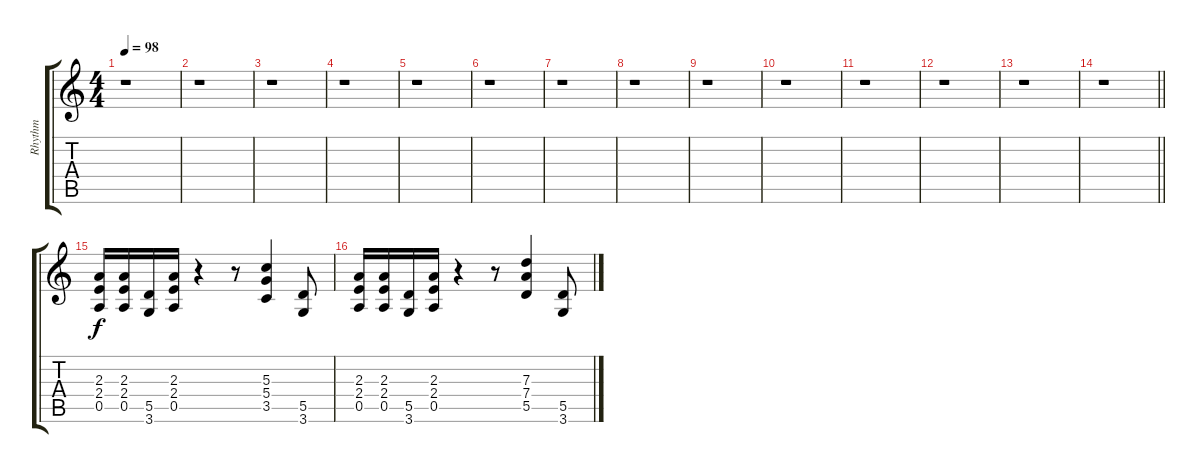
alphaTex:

\track ("Rhythm" "Rhythm") {instrument overdrivenguitar}
\staff {score tabs}
\tuning (E4 B3 G3 D3 A2 E2) {hide}
\ts (4 4)
\tempo 98
\clef g2
\ks c
r.1{dy f instrument overdrivenguitar} |
r.1 |
r.1 |
r.1 |
r.1 |
r.1 |
r.1 |
r.1 |
r.1 |
r.1 |
r.1 |
r.1 |
r.1 |
\barLineRight lightlight
r.1 |
(2.3 2.4 0.5).16 (2.3 2.4 0.5).16 (5.5 3.6).16 (2.3 2.4 0.5).16 r.4 r.8 (5.3 5.4 3.5).4 (5.5 3.6).8 |
(2.3 2.4 0.5).16 (2.3 2.4 0.5).16 (5.5 3.6).16 (2.3 2.4 0.5).16 r.4 r.8 (7.3 7.4 5.5).4 (5.5 3.6).8
